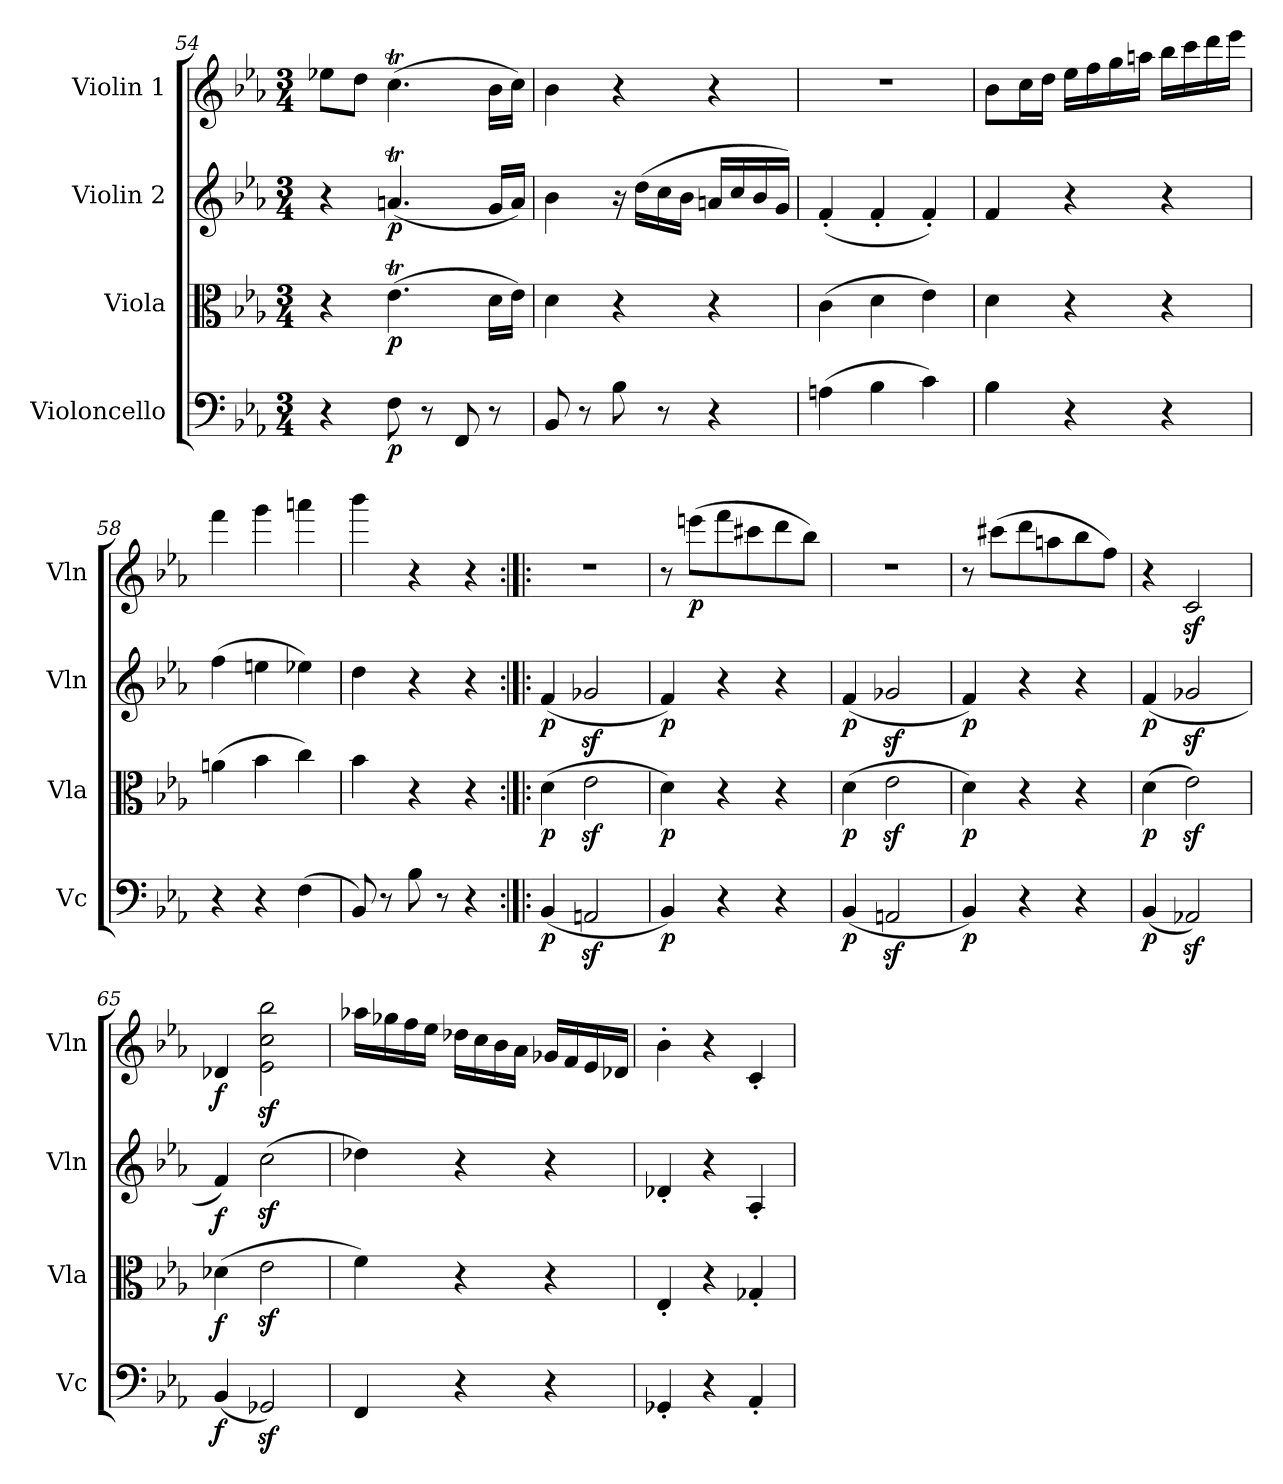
**kern	**dynam	**kern	**dynam	**kern	**dynam	**kern	**dynam
*part4	*part4	*part3	*part3	*part2	*part2	*part1	*part1
*staff4	*staff4	*staff3	*staff3	*staff2	*staff2	*staff1	*staff1
*I"Violoncello	*	*I"Viola	*	*I"Violin 2	*	*I"Violin 1	*
*I'Vc	*	*I'Vla	*	*I'Vln	*	*I'Vln	*
!!LO:PB:g=z
*clefF4	*	*clefC3	*	*clefG2	*	*clefG2	*
*k[b-e-a-]	*	*k[b-e-a-]	*	*k[b-e-a-]	*	*k[b-e-a-]	*
*M3/4	*	*M3/4	*	*M3/4	*	*M3/4	*
=54	=54	=54	=54	=54	=54	=54	=54
4r	.	4r	.	4r	.	8ee-X\L	.
.	.	.	.	.	.	8dd\J	.
!	!LO:DY:b	!	!LO:DY:b	!	!LO:DY:b	!	!
8F\	p	(4.e-T\	p	(4.ant/	p	(4.ccT\	.
8r	.	.	.	.	.	.	.
8FF/	.	.	.	.	.	.	.
8r	.	16d\LL	.	16g/LL	.	16b-\LL	.
.	.	16e-\JJ)	.	16a/JJ)	.	16cc\JJ)	.
=55	=55	=55	=55	=55	=55	=55	=55
8BB-/	.	4d\	.	4b-\	.	4b-\	.
8r	.	.	.	.	.	.	.
8B-\	.	4r	.	16r	.	4r	.
.	.	.	.	(16dd\LL	.	.	.
8r	.	.	.	16cc\	.	.	.
.	.	.	.	16b-\JJ	.	.	.
4r	.	4r	.	16an/LL	.	4r	.
.	.	.	.	16cc/	.	.	.
.	.	.	.	16b-/	.	.	.
.	.	.	.	16g/JJ)	.	.	.
=56	=56	=56	=56	=56	=56	=56	=56
(4An\	.	(4c\	.	(4f'/	.	2.r	.
4B-\	.	4d\	.	4f'/	.	.	.
4c\)	.	4e-\)	.	4f'/)	.	.	.
=57	=57	=57	=57	=57	=57	=57	=57
4B-\	.	4d\	.	4f/	.	8b-\L	.
.	.	.	.	.	.	16cc\L	.
.	.	.	.	.	.	16dd\JJ	.
4r	.	4r	.	4r	.	16ee-\LL	.
.	.	.	.	.	.	16ff\	.
.	.	.	.	.	.	16gg\	.
.	.	.	.	.	.	16aan\JJ	.
4r	.	4r	.	4r	.	16bb-\LL	.
.	.	.	.	.	.	16ccc\	.
.	.	.	.	.	.	16ddd\	.
.	.	.	.	.	.	16eee-\JJ	.
=58	=58	=58	=58	=58	=58	=58	=58
4r	.	(4an\	.	(4ff\	.	4fff\	.
4r	.	4b-\	.	4een\	.	4ggg\	.
(4F\	.	4cc\)	.	4ee-X\)	.	4aaan\	.
=59	=59	=59	=59	=59	=59	=59	=59
8BB-/)	.	4b-\	.	4dd\	.	4bbb-\	.
8r	.	.	.	.	.	.	.
8B-\	.	4r	.	4r	.	4r	.
8r	.	.	.	.	.	.	.
4r	.	4r	.	4r	.	4r	.
=60:|!|:	=60:|!|:	=60:|!|:	=60:|!|:	=60:|!|:	=60:|!|:	=60:|!|:	=60:|!|:
!	!LO:DY:b	!	!LO:DY:b	!	!LO:DY:b	!	!
(4BB-/	p	(4d\	p	(4f/	p	2.r	.
2AAnz</	.	2e-z<\	.	2g-Xz</	.	.	.
!!LO:LB:g=z
=61	=61	=61	=61	=61	=61	=61	=61
!	!LO:DY:b	!	!LO:DY:b	!	!LO:DY:b	!	!
4BB-/)	p	4d\)	p	4f/)	p	8r	.
!	!	!	!	!	!	!	!LO:DY:b
.	.	.	.	.	.	(8eeen\L	p
4r	.	4r	.	4r	.	8fff\	.
.	.	.	.	.	.	8ccc#X\	.
4r	.	4r	.	4r	.	8ddd\	.
.	.	.	.	.	.	8bb-\J)	.
=62	=62	=62	=62	=62	=62	=62	=62
!	!LO:DY:b	!	!LO:DY:b	!	!LO:DY:b	!	!
(4BB-/	p	(4d\	p	(4f/	p	2.r	.
2AAnz</	.	2e-z<\	.	2g-Xz</	.	.	.
!!LO:LB:g=z
=63	=63	=63	=63	=63	=63	=63	=63
!	!LO:DY:b	!	!LO:DY:b	!	!LO:DY:b	!	!
4BB-/)	p	4d\)	p	4f/)	p	8r	.
.	.	.	.	.	.	(8ccc#X\L	.
4r	.	4r	.	4r	.	8ddd\	.
.	.	.	.	.	.	8aan\	.
4r	.	4r	.	4r	.	8bb-\	.
.	.	.	.	.	.	8ff\J)	.
=64	=64	=64	=64	=64	=64	=64	=64
!	!LO:DY:b	!	!LO:DY:b	!	!LO:DY:b	!	!
(4BB-/	p	(4d\	p	(4f/	p	4r	.
2AA-Xz</)	.	2e-z<\)	.	2g-Xz</	.	2cz</	.
=65	=65	=65	=65	=65	=65	=65	=65
!	!LO:DY:b	!	!LO:DY:b	!	!LO:DY:b	!	!LO:DY:b
(4BB-/	f	(4d-X\	f	4f/)	f	4d-X/	f
2GG-Xz</)	.	2e-z<\	.	(2ccz<\	.	2e-\z< 2cc\z< 2bb-\z<	.
=66	=66	=66	=66	=66	=66	=66	=66
4FF/	.	4f\)	.	4dd-X\)	.	16aa-X\LL	.
.	.	.	.	.	.	16gg-X\	.
.	.	.	.	.	.	16ff\	.
.	.	.	.	.	.	16ee-\JJ	.
4r	.	4r	.	4r	.	16dd-X\LL	.
.	.	.	.	.	.	16cc\	.
.	.	.	.	.	.	16b-\	.
.	.	.	.	.	.	16a-\JJ	.
4r	.	4r	.	4r	.	16g-X/LL	.
.	.	.	.	.	.	16f/	.
.	.	.	.	.	.	16e-/	.
.	.	.	.	.	.	16d-X/JJ	.
=67	=67	=67	=67	=67	=67	=67	=67
4GG-X'/	.	4E-'/	.	4d-X'/	.	4b-'\	.
4r	.	4r	.	4r	.	4r	.
4AA-'/	.	4G-X'/	.	4A-'/	.	4c'/	.
=	=	=	=	=	=	=	=
*-	*-	*-	*-	*-	*-	*-	*-
